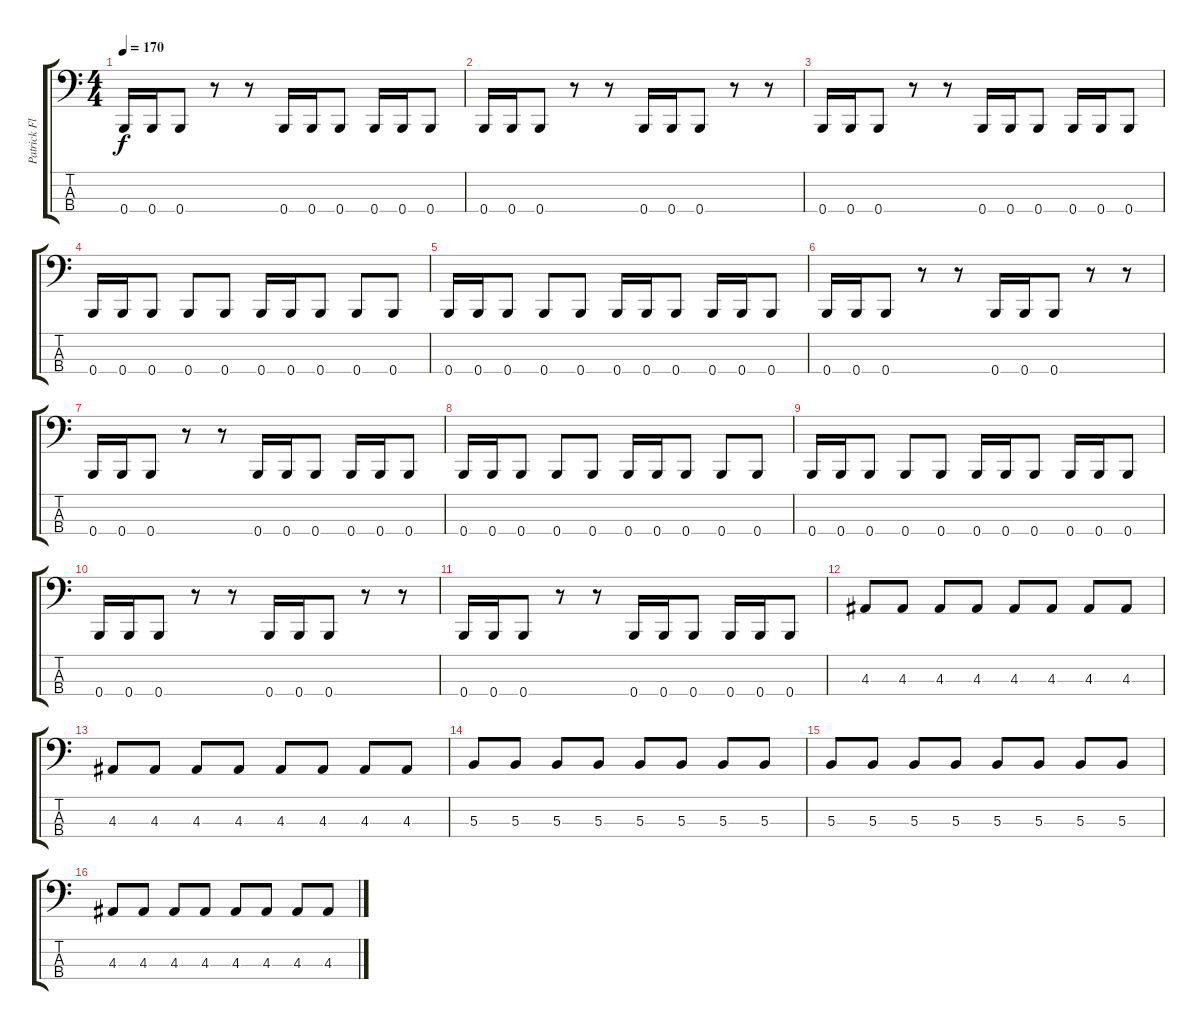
\track ("Patrick Flaherty" "Patrick Fl") {instrument electricbasspick}
\staff {score tabs}
\tuning (E2 B1 Gb1 B0) {hide}
\ts (4 4)
\tempo 170
\clef f4
\ks c
0.4.16{dy f} 0.4.16 0.4.8 r.8 r.8 0.4.16 0.4.16 0.4.8 0.4.16 0.4.16 0.4.8 |
0.4.16 0.4.16 0.4.8 r.8 r.8 0.4.16 0.4.16 0.4.8 r.8 r.8 |
0.4.16 0.4.16 0.4.8 r.8 r.8 0.4.16 0.4.16 0.4.8 0.4.16 0.4.16 0.4.8 |
0.4.16 0.4.16 0.4.8 0.4.8 0.4.8 0.4.16 0.4.16 0.4.8 0.4.8 0.4.8 |
0.4.16 0.4.16 0.4.8 0.4.8 0.4.8 0.4.16 0.4.16 0.4.8 0.4.16 0.4.16 0.4.8 |
0.4.16 0.4.16 0.4.8 r.8 r.8 0.4.16 0.4.16 0.4.8 r.8 r.8 |
0.4.16 0.4.16 0.4.8 r.8 r.8 0.4.16 0.4.16 0.4.8 0.4.16 0.4.16 0.4.8 |
0.4.16 0.4.16 0.4.8 0.4.8 0.4.8 0.4.16 0.4.16 0.4.8 0.4.8 0.4.8 |
0.4.16 0.4.16 0.4.8 0.4.8 0.4.8 0.4.16 0.4.16 0.4.8 0.4.16 0.4.16 0.4.8 |
0.4.16 0.4.16 0.4.8 r.8 r.8 0.4.16 0.4.16 0.4.8 r.8 r.8 |
0.4.16 0.4.16 0.4.8 r.8 r.8 0.4.16 0.4.16 0.4.8 0.4.16 0.4.16 0.4.8 |
4.3.8 4.3.8 4.3.8 4.3.8 4.3.8 4.3.8 4.3.8 4.3.8 |
4.3.8 4.3.8 4.3.8 4.3.8 4.3.8 4.3.8 4.3.8 4.3.8 |
5.3.8 5.3.8 5.3.8 5.3.8 5.3.8 5.3.8 5.3.8 5.3.8 |
5.3.8 5.3.8 5.3.8 5.3.8 5.3.8 5.3.8 5.3.8 5.3.8 |
4.3.8 4.3.8 4.3.8 4.3.8 4.3.8 4.3.8 4.3.8 4.3.8
